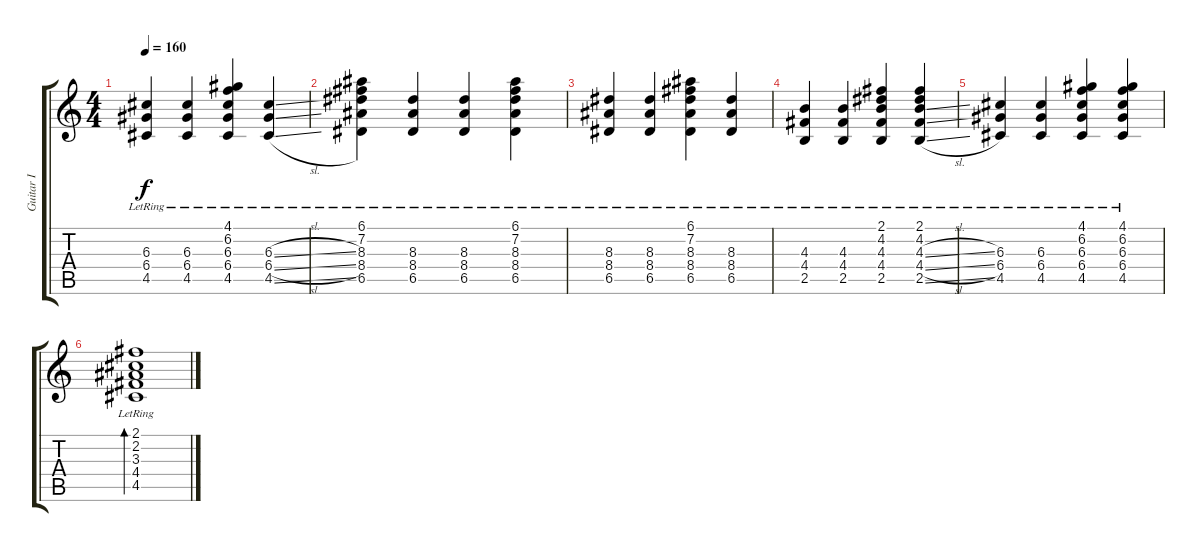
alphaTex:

\track ("Guitar I" "Guitar I") {instrument distortionguitar}
\staff {score tabs}
\tuning (E4 B3 G3 D3 A2 D2) {hide}
\ts (4 4)
\tempo 160
\clef g2
\ks c
(6.3{lr} 6.4{lr} 4.5{lr}).4{dy f} (6.3{lr} 6.4{lr} 4.5{lr}).4 (4.1{lr} 6.2{lr} 6.3{lr} 6.4{lr} 4.5{lr}).4 (6.3{sl lr} 6.4{sl lr} 4.5{sl lr}).4 |
(6.1 7.2 8.3{lr} 8.4{lr} 6.5{lr}).4 (8.3{lr} 8.4{lr} 6.5{lr}).4 (8.3{lr} 8.4{lr} 6.5{lr}).4 (6.1 7.2 8.3{lr} 8.4{lr} 6.5{lr}).4 |
(8.3{lr} 8.4{lr} 6.5{lr}).4 (8.3{lr} 8.4{lr} 6.5{lr}).4 (6.1 7.2 8.3{lr} 8.4{lr} 6.5{lr}).4 (8.3{lr} 8.4{lr} 6.5{lr}).4 |
(4.3{lr} 4.4 2.5).4 (4.3{lr} 4.4 2.5).4 (2.1 4.2 4.3{lr} 4.4 2.5).4 (2.1 4.2 4.3{sl lr} 4.4{sl} 2.5{sl}).4 |
(6.3{lr} 6.4{lr} 4.5{lr}).4 (6.3{lr} 6.4{lr} 4.5{lr}).4 (4.1{lr} 6.2{lr} 6.3{lr} 6.4{lr} 4.5{lr}).4 (4.1{lr} 6.2{lr} 6.3{lr} 6.4{lr} 4.5{lr}).4 |
(2.1{lr} 2.2{lr} 3.3{lr} 4.4{lr} 4.5{lr}).1{bd 240 volume 0}
